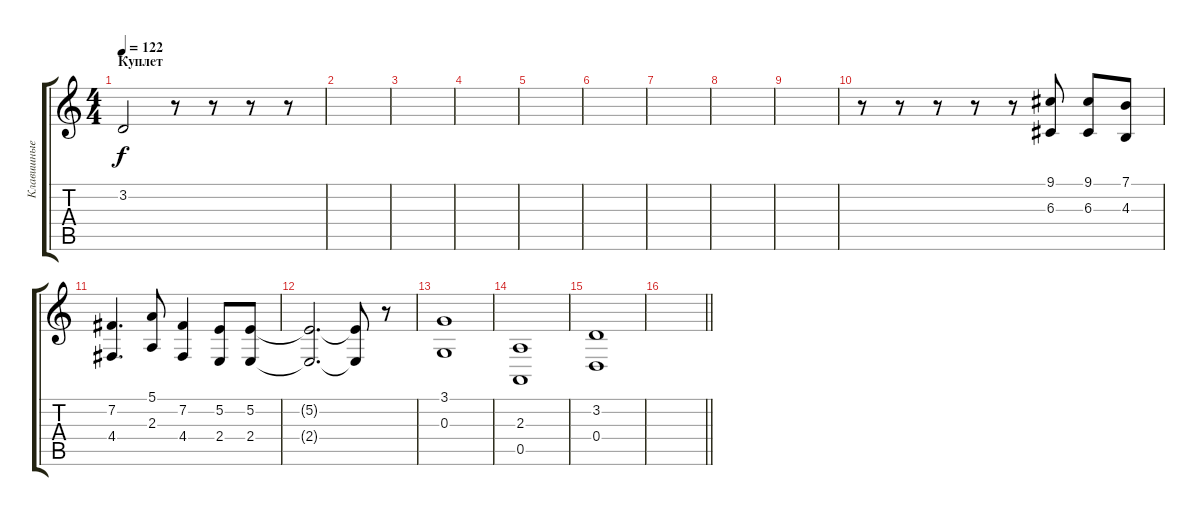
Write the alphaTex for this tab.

\track ("Клавишные" "Клавишные") {instrument tremolostrings}
\staff {score tabs}
\tuning (E4 B3 G3 D3 A2 E2) {hide}
\ts (4 4)
\section ("" "Куплет")
\tempo 122
\clef g2
\ks c
3.2.2{dy f} r.8 r.8 r.8 r.8 |
|
|
|
|
|
|
|
|
r.8 r.8 r.8 r.8 r.8 (9.1 6.3).8 (9.1 6.3).8 (7.1 4.3).8 |
(7.2 4.4).4{d} (5.1 2.3).8 (7.2 4.4).4 (5.2 2.4).8 (5.2 2.4).8 |
(5.2{t} 2.4{t}).2{d} (5.2{t} 2.4{t}).8 r.8 |
(3.1 0.3).1 |
(2.3 0.5).1 |
(3.2 0.4).1 |
\barLineRight lightlight
